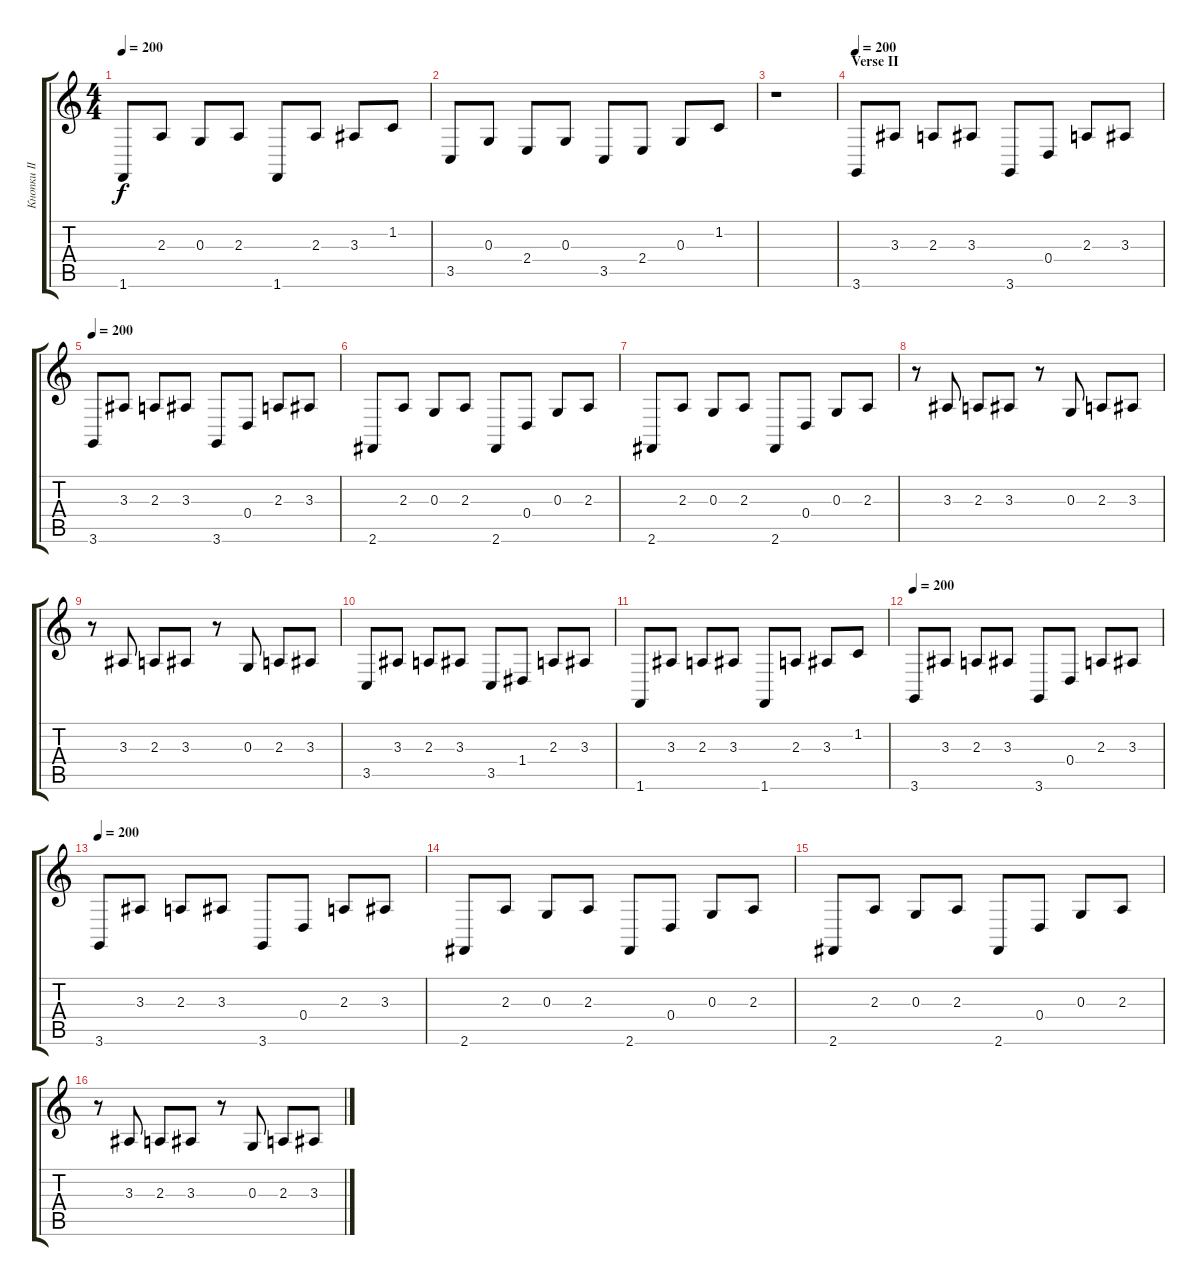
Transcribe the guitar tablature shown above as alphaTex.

\track ("Кнопки II" "Кнопки II") {instrument pizzicatostrings}
\staff {score tabs}
\tuning (E4 B3 G3 D3 A2 E2) {hide}
\ts (4 4)
\tempo 200
\clef g2
\ks c
1.6.8{dy f} 2.3.8 0.3.8 2.3.8 1.6.8 2.3.8 3.3.8 1.2.8 |
3.5.8 0.3.8 2.4.8 0.3.8 3.5.8 2.4.8 0.3.8 1.2.8 |
r.1 |
\section ("" "Verse II")
\tempo 200
3.6.8 3.3.8 2.3.8 3.3.8 3.6.8 0.4.8 2.3.8 3.3.8 |
\tempo 200
3.6.8 3.3.8 2.3.8 3.3.8 3.6.8 0.4.8 2.3.8 3.3.8 |
2.6.8 2.3.8 0.3.8 2.3.8 2.6.8 0.4.8 0.3.8 2.3.8 |
2.6.8 2.3.8 0.3.8 2.3.8 2.6.8 0.4.8 0.3.8 2.3.8 |
r.8 3.3.8 2.3.8 3.3.8 r.8 0.3.8 2.3.8 3.3.8 |
r.8 3.3.8 2.3.8 3.3.8 r.8 0.3.8 2.3.8 3.3.8 |
3.5.8 3.3.8 2.3.8 3.3.8 3.5.8 1.4.8 2.3.8 3.3.8 |
1.6.8 3.3.8 2.3.8 3.3.8 1.6.8 2.3.8 3.3.8 1.2.8 |
\tempo 200
3.6.8 3.3.8 2.3.8 3.3.8 3.6.8 0.4.8 2.3.8 3.3.8 |
\tempo 200
3.6.8 3.3.8 2.3.8 3.3.8 3.6.8 0.4.8 2.3.8 3.3.8 |
2.6.8 2.3.8 0.3.8 2.3.8 2.6.8 0.4.8 0.3.8 2.3.8 |
2.6.8 2.3.8 0.3.8 2.3.8 2.6.8 0.4.8 0.3.8 2.3.8 |
r.8 3.3.8 2.3.8 3.3.8 r.8 0.3.8 2.3.8 3.3.8
